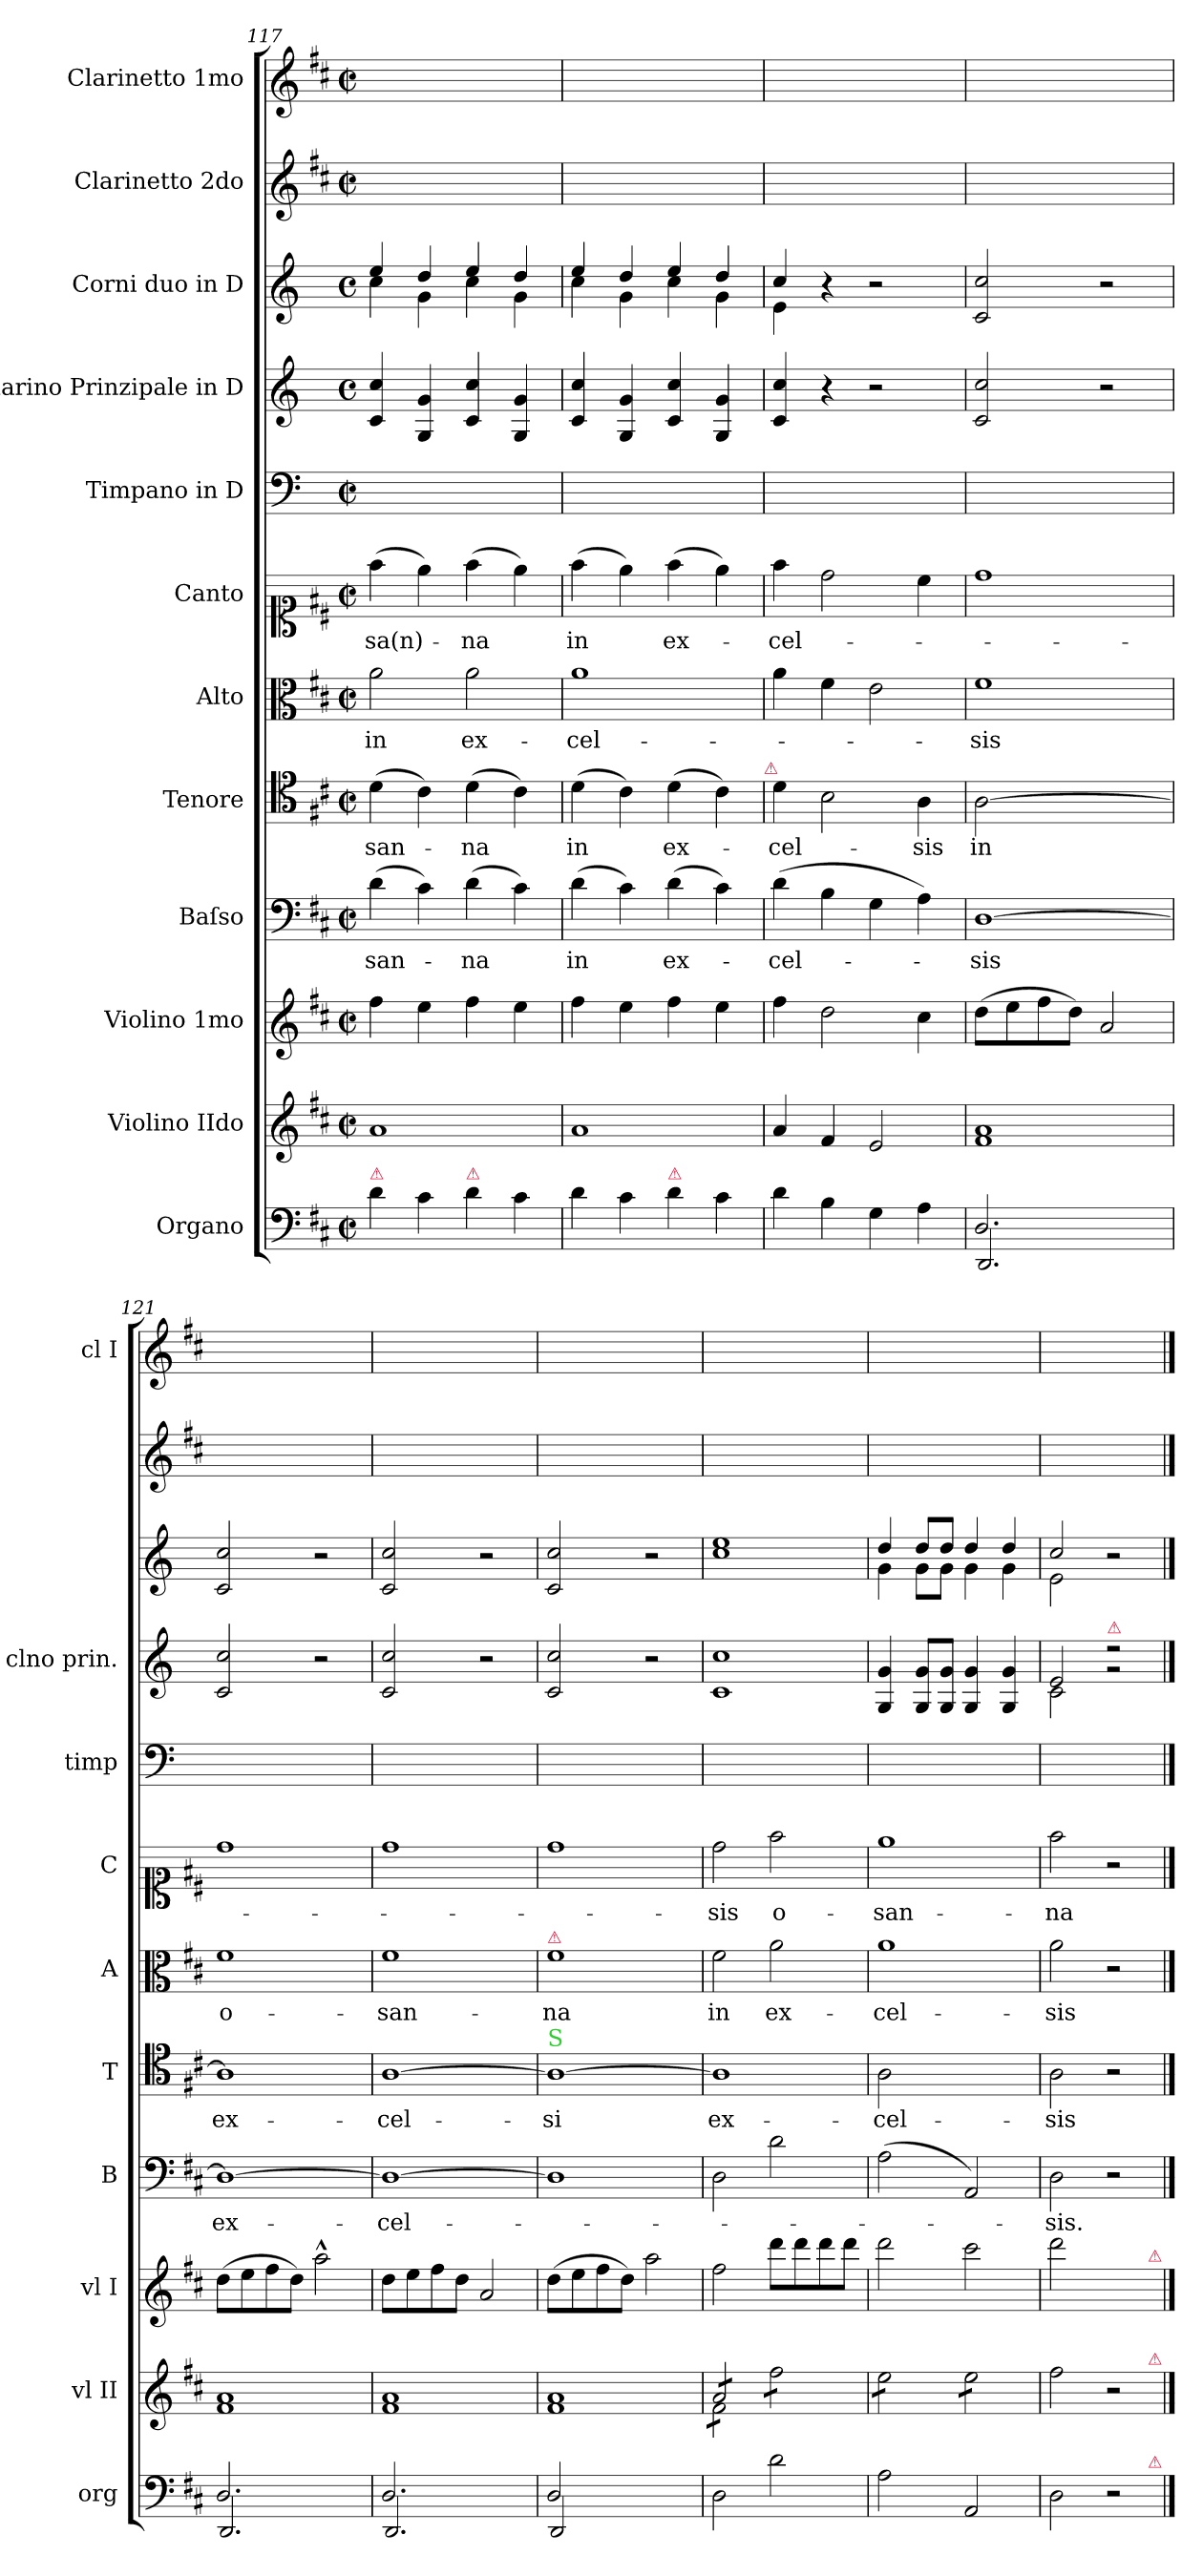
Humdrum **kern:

**kern	**kern	**kern	**kern	**text	**kern	**text	**kern	**text	**kern	**text	**kern	**kern	**kern	**kern	**kern
*part12	*part11	*part10	*part9	*part9	*part8	*part8	*part7	*part7	*part6	*part6	*part5	*part4	*part3	*part2	*part1
*staff12	*staff11	*staff10	*staff9	*staff9	*staff8	*staff8	*staff7	*staff7	*staff6	*staff6	*staff5	*staff4	*staff3	*staff2	*staff1
*I"Organo	*I"Violino IIdo	*I"Violino 1mo	*I"Baſso	*	*I"Tenore	*	*I"Alto	*	*I"Canto	*	*I"Timpano in D	*I"Clarino Prinzipale in D	*I"Corni duo in D	*I"Clarinetto 2do	*I"Clarinetto 1mo
*I'org	*I'vl II	*I'vl I	*I'B	*	*I'T	*	*I'A	*	*I'C	*	*I'timp	*I'clno prin.	*	*	*I'cl I
*clefF4	*clefG2	*clefG2	*clefF4	*	*clefC4	*	*clefC3	*	*clefC1	*	*clefF4	*clefG2	*clefG2	*clefG2	*clefG2
*	*	*	*	*	*	*	*	*	*	*	*ITrd-1c-2	*ITrd-1c-2	*ITrd6c10	*	*
*k[f#c#]	*k[f#c#]	*k[f#c#]	*k[f#c#]	*	*k[f#c#]	*	*k[f#c#]	*	*k[f#c#]	*	*k[f#c#]	*k[f#c#]	*k[f#c#]	*k[f#c#]	*k[f#c#]
*M2/2	*M2/2	*M2/2	*M2/2	*	*M2/2	*	*M2/2	*	*M2/2	*	*M2/2	*M4/4	*M4/4	*M2/2	*M2/2
*met(c|)	*met(c|)	*met(c|)	*met(c|)	*	*met(c|)	*	*met(c|)	*	*met(c|)	*	*met(c|)	*met(c)	*met(c)	*met(c|)	*met(c|)
=117	=117	=117	=117	=117	=117	=117	=117	=117	=117	=117	=117	=117	=117	=117	=117
*	*	*	*	*	*	*	*	*	*	*	*	*	*^	*	*
!LO:TX:a:color=crimson:t=⚠	!	!	!	!	!	!	!	!	!	!	!	!	!	!	!	!
4d\	1a	4ff#\	(>4d\	-san-	(>4d\	-san-	2a\	in	(>4ff#\	-sa(n)-	1ryy	4d/ 4dd/	4f#/	4d\	1ryy	1ryy
4c#\	.	4ee\	4c#\)	.	4c#\)	.	.	.	4ee\)	.	.	4A/ 4a/	4e/	4A\	.	.
!LO:TX:a:color=crimson:t=⚠	!	!	!	!	!	!	!	!	!	!	!	!	!	!	!	!
4d\	.	4ff#\	(>4d\	-na	(>4d\	-na	2a\	ex-	(>4ff#\	-na	.	4d/ 4dd/	4f#/	4d\	.	.
4c#\	.	4ee\	4c#\)	.	4c#\)	.	.	.	4ee\)	.	.	4A/ 4a/	4e/	4A\	.	.
=118	=118	=118	=118	=118	=118	=118	=118	=118	=118	=118	=118	=118	=118	=118	=118	=118
4d\	1a	4ff#\	(>4d\	in	(>4d\	in	1a	-cel-	(>4ff#\	in	1ryy	4d/ 4dd/	4f#/	4d\	1ryy	1ryy
4c#\	.	4ee\	4c#\)	.	4c#\)	.	.	.	4ee\)	.	.	4A/ 4a/	4e/	4A\	.	.
!LO:TX:a:color=crimson:t=⚠	!	!	!	!	!	!	!	!	!	!	!	!	!	!	!	!
4d\	.	4ff#\	(>4d\	ex-	(>4d\	ex-	.	.	(>4ff#\	ex-	.	4d/ 4dd/	4f#/	4d\	.	.
4c#\	.	4ee\	4c#\)	.	4c#\)	.	.	.	4ee\)	.	.	4A/ 4a/	4e/	4A\	.	.
!	!	!	!	!	!LO:TX:a:color=crimson:t=⚠	!	!	!	!	!	!	!	!	!	!	!
=119	=119	=119	=119	=119	=119	=119	=119	=119	=119	=119	=119	=119	=119	=119	=119	=119
4d\	4a/	4ff#\	(>4d\	-cel-	4d\	-cel-	4a\	.	4ff#\	-cel-	1ryy	4d/ 4dd/	4d/	4F#\	1ryy	1ryy
4B\	4f#/	2dd\	4B\	.	2B\	.	4f#\	.	2dd\	.	.	4r	4r	4ryy	.	.
4G\	2e/	.	4G\	.	.	.	2e\	.	.	.	.	2r	2r	2ryy	.	.
4A\	.	4cc#\	4A\)	.	4A\	-sis	.	.	4cc#\	.	.	.	.	.	.	.
*	*	*	*	*	*	*	*	*	*	*	*	*	*v	*v	*	*
=120	=120	=120	=120	=120	=120	=120	=120	=120	=120	=120	=120	=120	=120	=120	=120
*^	*	*	*	*	*	*	*	*	*	*	*	*	*	*	*
!LO:N:vis=2.	!LO:N:vis=2.	!	!	!	!	!LO:N:vis=2	!	!	!	!	!	!	!	!	!	!
1D/	1DD/	1f# 1a	(>8dd\L	[<1D	-sis	[1A	in	1f#	-sis	1dd	.	1ryy	2d/ 2dd/	2D/ 2d/	1ryy	1ryy
.	.	.	8ee\	.	.	.	.	.	.	.	.	.	.	.	.	.
.	.	.	8ff#\	.	.	.	.	.	.	.	.	.	.	.	.	.
.	.	.	8dd\J)	.	.	.	.	.	.	.	.	.	.	.	.	.
.	.	.	2a/	.	.	.	.	.	.	.	.	.	2r	2r	.	.
=121	=121	=121	=121	=121	=121	=121	=121	=121	=121	=121	=121	=121	=121	=121	=121	=121
!LO:N:vis=2.	!LO:N:vis=2.	!	!	!	!	!	!	!	!LO:LY:i	!	!	!	!	!	!	!
1D/	1DD/	1f# 1a	(>8dd\L	1D_<	ex-	1A]	ex-	1f#	o-	1dd	.	1ryy	2d/ 2dd/	2D/ 2d/	1ryy	1ryy
.	.	.	8ee\	.	.	.	.	.	.	.	.	.	.	.	.	.
.	.	.	8ff#\	.	.	.	.	.	.	.	.	.	.	.	.	.
.	.	.	8dd\J)	.	.	.	.	.	.	.	.	.	.	.	.	.
.	.	.	2aa^^\	.	.	.	.	.	.	.	.	.	2r	2r	.	.
=122	=122	=122	=122	=122	=122	=122	=122	=122	=122	=122	=122	=122	=122	=122	=122	=122
!LO:N:vis=2.	!LO:N:vis=2.	!	!	!	!	!	!	!	!LO:LY:i	!	!	!	!	!	!	!
1D/	1DD/	1f# 1a	8dd\L	1D_	-cel-	[<1A	-cel-	1f#	-san-	1dd	.	1ryy	2d/ 2dd/	2D/ 2d/	1ryy	1ryy
.	.	.	8ee\	.	.	.	.	.	.	.	.	.	.	.	.	.
.	.	.	8ff#\	.	.	.	.	.	.	.	.	.	.	.	.	.
.	.	.	8dd\J	.	.	.	.	.	.	.	.	.	.	.	.	.
.	.	.	2a/	.	.	.	.	.	.	.	.	.	2r	2r	.	.
=123	=123	=123	=123	=123	=123	=123	=123	=123	=123	=123	=123	=123	=123	=123	=123	=123
!	!	!	!	!	!	!	!	!LO:TX:a:color=crimson:t=⚠	!	!	!	!	!	!	!	!
!	!	!	!	!	!	!LO:TX:a:color=limegreen:t=S	!	!	!	!	!	!	!	!	!	!
!LO:N:vis=2	!LO:N:vis=2	!	!	!	!	!	!	!	!LO:LY:i	!	!	!	!	!	!	!
1D/	1DD/	1f# 1a	(>8dd\L	1D]	.	1A_	-si	1f#	-na	1dd	.	1ryy	2d/ 2dd/	2D/ 2d/	1ryy	1ryy
.	.	.	8ee\	.	.	.	.	.	.	.	.	.	.	.	.	.
.	.	.	8ff#\	.	.	.	.	.	.	.	.	.	.	.	.	.
.	.	.	8dd\J)	.	.	.	.	.	.	.	.	.	.	.	.	.
.	.	.	2aa\	.	.	.	.	.	.	.	.	.	2r	2r	.	.
*v	*v	*	*	*	*	*	*	*	*	*	*	*	*	*	*	*
=124	=124	=124	=124	=124	=124	=124	=124	=124	=124	=124	=124	=124	=124	=124	=124
*	*^	*	*	*	*	*	*	*	*	*	*	*	*	*	*
!	!	!	!	!	!	!	!	!	!LO:LY:i	!	!	!	!	!	!	!
*	*tremolo	*	*	*	*	*	*	*	*	*	*	*	*	*	*	*
2D\	8a/L	8f#\L	2ff#\	2D\	.	1A]	ex-	2f#\	in	2dd\	-sis	1ryy	1d 1dd	1d 1f#	1ryy	1ryy
.	8a/	8f#\	.	.	.	.	.	.	.	.	.	.	.	.	.	.
.	8a/	8f#\	.	.	.	.	.	.	.	.	.	.	.	.	.	.
.	8a/J	8f#\J	.	.	.	.	.	.	.	.	.	.	.	.	.	.
!	!	!	!	!	!	!	!	!	!LO:LY:i	!	!	!	!	!	!	!
2d\	8ff#\L	2ryy	8ddd\L	2d\	.	.	.	2a\	ex-	2ff#\	o-	.	.	.	.	.
.	8ff#\	.	8ddd\	.	.	.	.	.	.	.	.	.	.	.	.	.
.	8ff#\	.	8ddd\	.	.	.	.	.	.	.	.	.	.	.	.	.
.	8ff#\J	.	8ddd\J	.	.	.	.	.	.	.	.	.	.	.	.	.
*	*v	*v	*	*	*	*	*	*	*	*	*	*	*	*	*	*
=125	=125	=125	=125	=125	=125	=125	=125	=125	=125	=125	=125	=125	=125	=125	=125
!	!	!	!	!	!LO:N:vis=2	!	!	!LO:LY:i	!	!	!	!	!	!	!
*	*	*	*	*	*	*	*	*	*	*	*	*	*^	*	*
2A\	8ee\L	2ddd\	(>2A\	.	1A	-cel-	1a	-cel-	1ee	-san-	1ryy	4A/ 4a/	4e/	4A\	1ryy	1ryy
.	8ee\	.	.	.	.	.	.	.	.	.	.	.	.	.	.	.
.	8ee\	.	.	.	.	.	.	.	.	.	.	8A/ 8a/L	8e/L	8A\L	.	.
.	8ee\J	.	.	.	.	.	.	.	.	.	.	8A/ 8a/J	8e/J	8A\J	.	.
2AA/	8ee\L	2ccc#\	2AA/)	.	.	.	.	.	.	.	.	4A/ 4a/	4e/	4A\	.	.
.	8ee\	.	.	.	.	.	.	.	.	.	.	.	.	.	.	.
.	8ee\	.	.	.	.	.	.	.	.	.	.	4A/ 4a/	4e/	4A\	.	.
.	8ee\J	.	.	.	.	.	.	.	.	.	.	.	.	.	.	.
*	*Xtremolo	*	*	*	*	*	*	*	*	*	*	*	*	*	*	*
=126	=126	=126	=126	=126	=126	=126	=126	=126	=126	=126	=126	=126	=126	=126	=126	=126
!	!	!	!	!	!	!	!	!LO:LY:i	!	!	!	!	!	!	!	!
*	*	*	*	*	*	*	*	*	*	*	*	*^	*	*	*	*
2D\	2ff#\	2ddd\	2D\	-sis.	2A\	-sis	2a\	-sis	2ff#\	-na	1ryy	2f#/	2d\	2d/	2F#\	1ryy	1ryy
!	!	!	!	!	!	!	!	!	!	!	!	!LO:TX:a:color=crimson:t=⚠	!	!	!	!	!
2r	2r	2ryy	2r	.	2r	.	2r	.	2r	.	.	2r	2rg	2r	2ryy	.	.
!	!	!LO:TX:a:color=crimson:t=⚠	!	!	!	!	!	!	!	!	!	!	!	!	!	!	!
!	!LO:TX:a:color=crimson:t=⚠	!	!	!	!	!	!	!	!	!	!	!	!	!	!	!	!
!LO:TX:a:color=crimson:t=⚠	!	!	!	!	!	!	!	!	!	!	!	!	!	!	!	!	!
*	*	*	*	*	*	*	*	*	*	*	*	*v	*v	*	*	*	*
*	*	*	*	*	*	*	*	*	*	*	*	*	*v	*v	*	*
==	==	==	==	==	==	==	==	==	==	==	==	==	==	==	==
*-	*-	*-	*-	*-	*-	*-	*-	*-	*-	*-	*-	*-	*-	*-	*-
